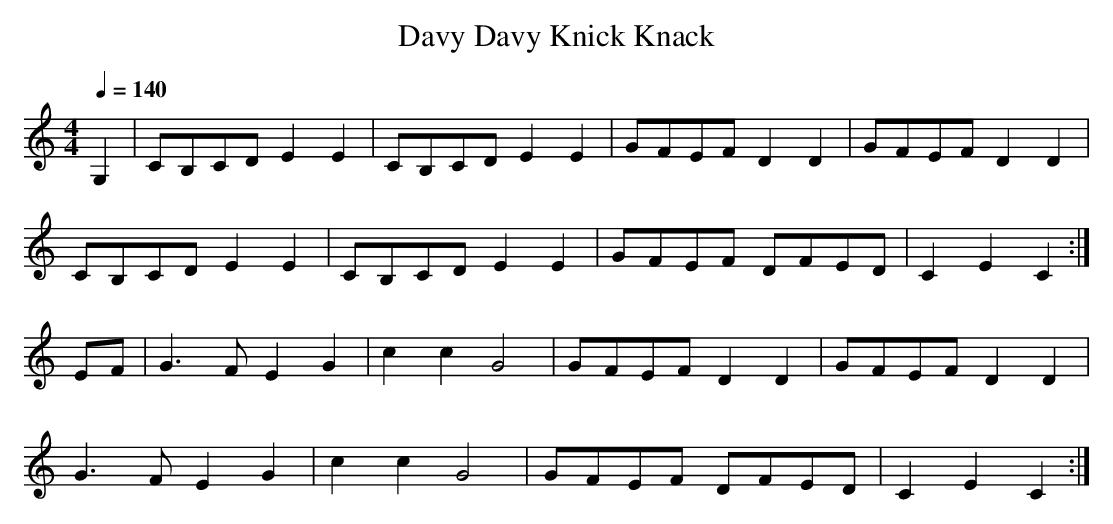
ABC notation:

X:1
T:Davy Davy Knick Knack
M:4/4
L:1/8
Q:1/4=140
K:Cmaj clef=treble
G,2 | CB,CD E2 E2 | CB,CD E2 E2 | GFEF D2 D2 | GFEF D2 D2 |
CB,CD E2 E2 | CB,CD E2 E2 | GFEF DFED | C2 E2 C2 :|
EF | G2>F2 E2 G2 | c2 c2 G4 | GFEF D2 D2 | GFEF D2 D2 |
G2>F2 E2 G2 | c2 c2 G4 | GFEF DFED | C2 E2 C2 :|
